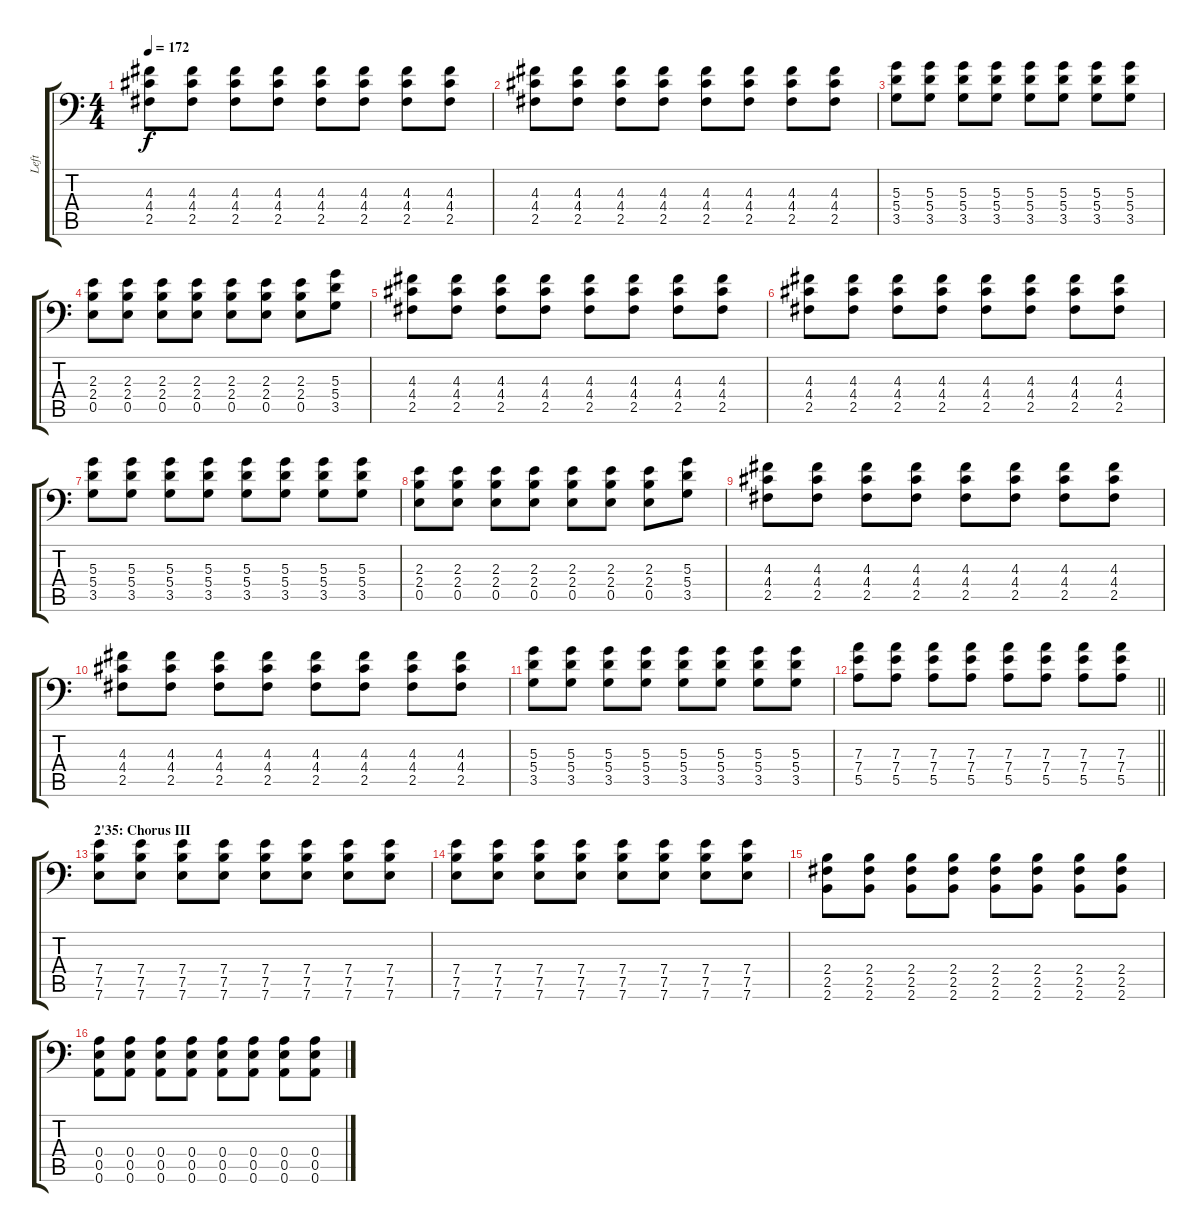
\track ("Left" "Left") {instrument distortionguitar}
\staff {score tabs}
\tuning (B3 Gb3 D3 A2 E2 A1) {hide}
\ts (4 4)
\tempo 172
\clef f4
\ks c
(4.3 4.4 2.5).8{dy f} (4.3 4.4 2.5).8 (4.3 4.4 2.5).8 (4.3 4.4 2.5).8 (4.3 4.4 2.5).8 (4.3 4.4 2.5).8 (4.3 4.4 2.5).8 (4.3 4.4 2.5).8 |
(4.3 4.4 2.5).8 (4.3 4.4 2.5).8 (4.3 4.4 2.5).8 (4.3 4.4 2.5).8 (4.3 4.4 2.5).8 (4.3 4.4 2.5).8 (4.3 4.4 2.5).8 (4.3 4.4 2.5).8 |
(5.3 5.4 3.5).8 (5.3 5.4 3.5).8 (5.3 5.4 3.5).8 (5.3 5.4 3.5).8 (5.3 5.4 3.5).8 (5.3 5.4 3.5).8 (5.3 5.4 3.5).8 (5.3 5.4 3.5).8 |
(2.3 2.4 0.5).8 (2.3 2.4 0.5).8 (2.3 2.4 0.5).8 (2.3 2.4 0.5).8 (2.3 2.4 0.5).8 (2.3 2.4 0.5).8 (2.3 2.4 0.5).8 (5.3 5.4 3.5).8 |
(4.3 4.4 2.5).8 (4.3 4.4 2.5).8 (4.3 4.4 2.5).8 (4.3 4.4 2.5).8 (4.3 4.4 2.5).8 (4.3 4.4 2.5).8 (4.3 4.4 2.5).8 (4.3 4.4 2.5).8 |
(4.3 4.4 2.5).8 (4.3 4.4 2.5).8 (4.3 4.4 2.5).8 (4.3 4.4 2.5).8 (4.3 4.4 2.5).8 (4.3 4.4 2.5).8 (4.3 4.4 2.5).8 (4.3 4.4 2.5).8 |
(5.3 5.4 3.5).8 (5.3 5.4 3.5).8 (5.3 5.4 3.5).8 (5.3 5.4 3.5).8 (5.3 5.4 3.5).8 (5.3 5.4 3.5).8 (5.3 5.4 3.5).8 (5.3 5.4 3.5).8 |
(2.3 2.4 0.5).8 (2.3 2.4 0.5).8 (2.3 2.4 0.5).8 (2.3 2.4 0.5).8 (2.3 2.4 0.5).8 (2.3 2.4 0.5).8 (2.3 2.4 0.5).8 (5.3 5.4 3.5).8 |
(4.3 4.4 2.5).8 (4.3 4.4 2.5).8 (4.3 4.4 2.5).8 (4.3 4.4 2.5).8 (4.3 4.4 2.5).8 (4.3 4.4 2.5).8 (4.3 4.4 2.5).8 (4.3 4.4 2.5).8 |
(4.3 4.4 2.5).8 (4.3 4.4 2.5).8 (4.3 4.4 2.5).8 (4.3 4.4 2.5).8 (4.3 4.4 2.5).8 (4.3 4.4 2.5).8 (4.3 4.4 2.5).8 (4.3 4.4 2.5).8 |
(5.3 5.4 3.5).8 (5.3 5.4 3.5).8 (5.3 5.4 3.5).8 (5.3 5.4 3.5).8 (5.3 5.4 3.5).8 (5.3 5.4 3.5).8 (5.3 5.4 3.5).8 (5.3 5.4 3.5).8 |
\barLineRight lightlight
(7.3 7.4 5.5).8 (7.3 7.4 5.5).8 (7.3 7.4 5.5).8 (7.3 7.4 5.5).8 (7.3 7.4 5.5).8 (7.3 7.4 5.5).8 (7.3 7.4 5.5).8 (7.3 7.4 5.5).8 |
\section ("" "2'35: Chorus III")
(7.4 7.5 7.6).8 (7.4 7.5 7.6).8 (7.4 7.5 7.6).8 (7.4 7.5 7.6).8 (7.4 7.5 7.6).8 (7.4 7.5 7.6).8 (7.4 7.5 7.6).8 (7.4 7.5 7.6).8 |
(7.4 7.5 7.6).8 (7.4 7.5 7.6).8 (7.4 7.5 7.6).8 (7.4 7.5 7.6).8 (7.4 7.5 7.6).8 (7.4 7.5 7.6).8 (7.4 7.5 7.6).8 (7.4 7.5 7.6).8 |
(2.4 2.5 2.6).8 (2.4 2.5 2.6).8 (2.4 2.5 2.6).8 (2.4 2.5 2.6).8 (2.4 2.5 2.6).8 (2.4 2.5 2.6).8 (2.4 2.5 2.6).8 (2.4 2.5 2.6).8 |
(0.4 0.5 0.6).8 (0.4 0.5 0.6).8 (0.4 0.5 0.6).8 (0.4 0.5 0.6).8 (0.4 0.5 0.6).8 (0.4 0.5 0.6).8 (0.4 0.5 0.6).8 (0.4 0.5 0.6).8
